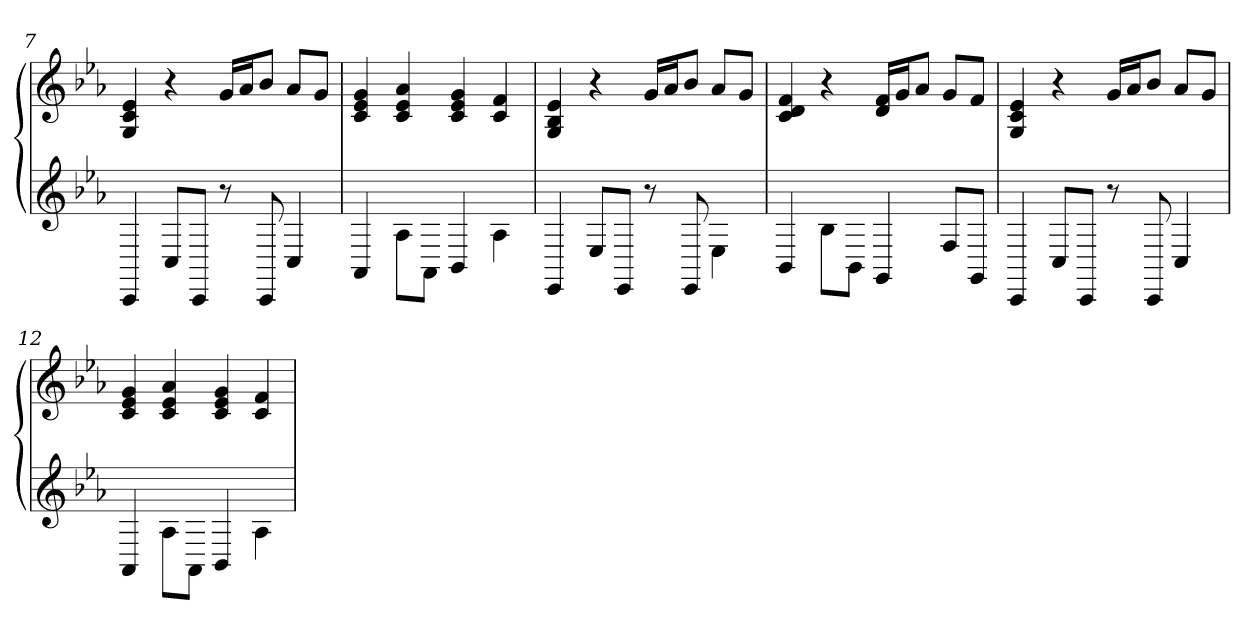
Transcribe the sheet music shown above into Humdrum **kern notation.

**kern	**kern
*part1	*part1
*staff2	*staff1
*clefG2	*clefG2
*k[b-e-a-]	*k[b-e-a-]
*E-:	*E-:
=7	=7
4CC/	4G/ 4c/ 4e-/
8C/L	4r
8CC/J	.
8r	16g/LL
.	16a-/J
8CC/	8b-/J
4C/	8a-/L
.	8g/J
=8	=8
4AA-/	4c/ 4e-/ 4g/
8A-\L	4c/ 4e-/ 4a-/
8AA-\J	.
4BB-/	4c/ 4e-/ 4g/
4A-\	4c/ 4f/
!!LO:LB:g=z
=9	=9
4EE-/	4G/ 4B-/ 4e-/
8E-/L	4r
8EE-/J	.
8r	16g/LL
.	16a-/J
8EE-/	8b-/J
4E-\	8a-/L
.	8g/J
=10	=10
4BB-/	4c/ 4d/ 4f/
8B-\L	4r
8BB-\J	.
4GG/	16d/ 16f/LL
.	16g/J
.	8a-/J
8F/L	8g/L
8GG/J	8f/J
=11	=11
4CC/	4G/ 4c/ 4e-/
8C/L	4r
8CC/J	.
8r	16g/LL
.	16a-/J
8CC/	8b-/J
4C/	8a-/L
.	8g/J
!!LO:LB:g=z
=12	=12
4AA-/	4c/ 4e-/ 4g/
8A-\L	4c/ 4e-/ 4a-/
8AA-\J	.
4BB-/	4c/ 4e-/ 4g/
4A-\	4c/ 4f/
=	=
*-	*-
